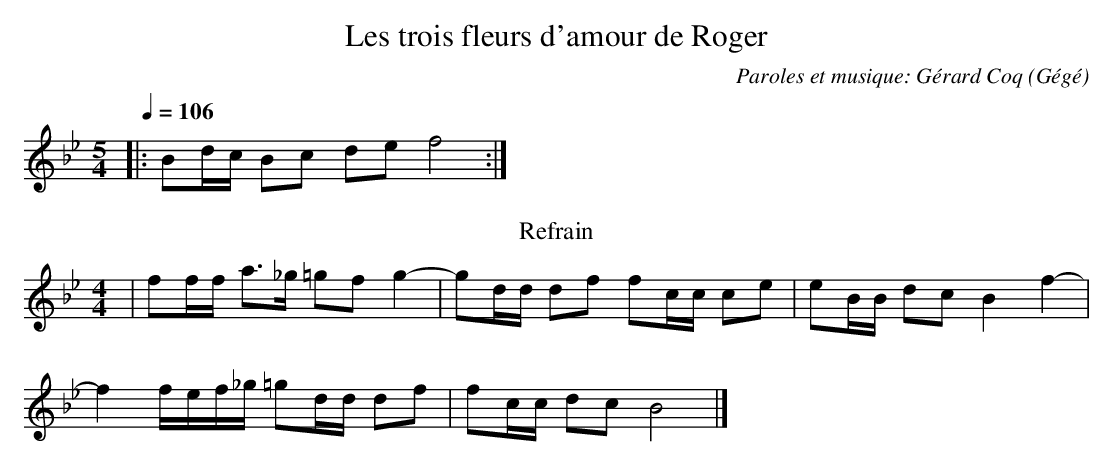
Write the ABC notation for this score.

X:1
T:Les trois fleurs d'amour de Roger
C:Paroles et musique: Gérard Coq (Gégé)
M:5/4
L:1/16
Q:1/4=106
K:Bb
|: B2dc B2c2 d2e2 f8 :|
T:Refrain
M:4/4
|f2ff a3_g =g2f2 g4- | g2dd d2f2 f2cc c2e2 | e2BB d2c2 B4 f4- |
f4 fef_g =g2dd d2f2 | f2cc d2c2 B8 |]
